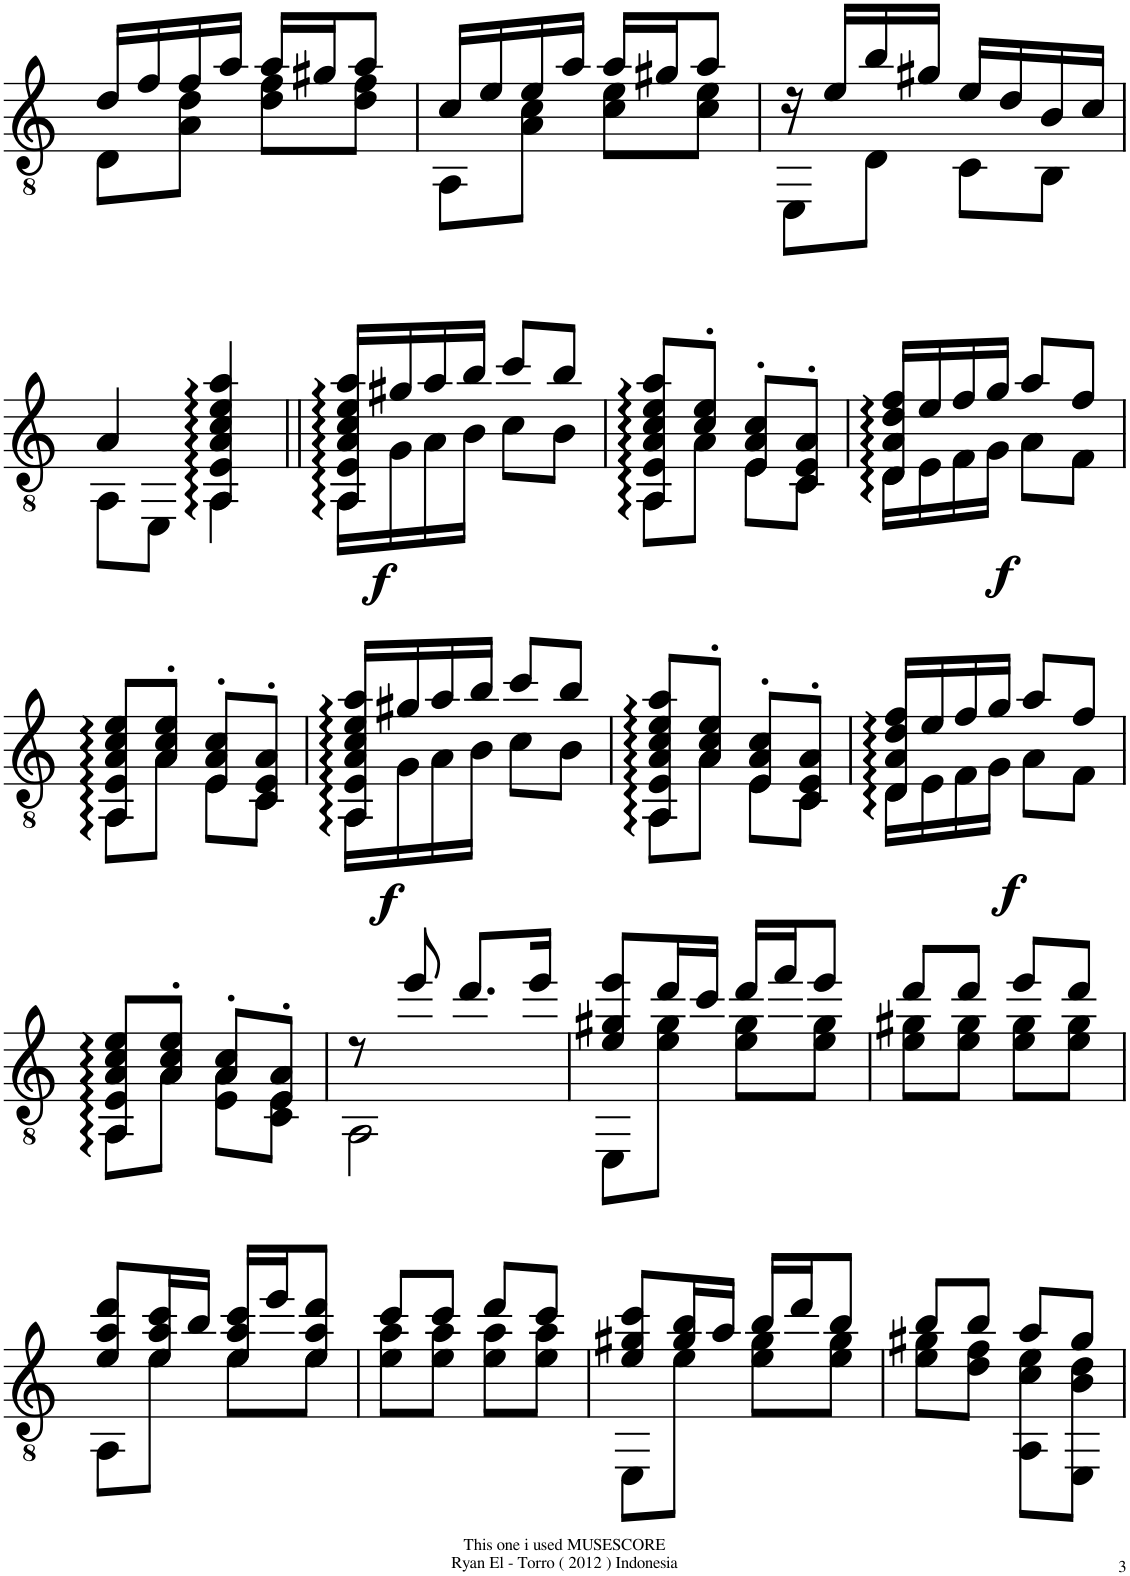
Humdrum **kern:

**kern	**dynam
*part1	*part1
*staff1	*staff1
*I"Guitar	*
!!LO:PB:g=z
*clefGv2	*
*k[]	*
*M2/4	*
=30	=30
*^	*
16d/LL	8D\L	.
16f/	.	.
16f/	8A\ 8d\J	.
16a/JJ	.	.
16a/LL	8d\ 8f\L	.
16g#X/J	.	.
8a/J	8d\ 8f\J	.
=31	=31	=31
16c/LL	8AA\L	.
16e/	.	.
16e/	8A\ 8c\J	.
16a/JJ	.	.
16a/LL	8c\ 8e\L	.
16g#X/J	.	.
8a/J	8c\ 8e\J	.
=32	=32	=32
16r	8EE\L	.
16e/LL	.	.
16b/	8D\J	.
16g#X/JJ	.	.
16e/LL	8C\L	.
16d/	.	.
16B/	8BB\J	.
16c/JJ	.	.
!!LO:LB:g=z	!!
=33	=33	=33
4A/	8AA\L	.
.	8EE\J	.
4AA/ 4E/ 4A/ 4c/ 4e/ 4a/	4AA\	.
=34||	=34||	=34||
!	!	!LO:DY:b
16AA/ 16E/ 16A/ 16c/ 16e/ 16a/LL	16AA\LL	f
16g#X/	16G\	.
16a/	16A\	.
16b/JJ	16B\JJ	.
8cc/L	8c\L	.
8b/J	8B\J	.
=35	=35	=35
8AA/ 8E/ 8A/ 8c/ 8e/ 8a/L	8AA\L	.
8c/' 8e/'J	8A\J	.
8E/' 8A/' 8c/'L	8E\L	.
8C/' 8E/' 8A/'J	8C\J	.
=36	=36	=36
!	!	!LO:DY:b
16D/ 16A/ 16d/ 16f/LL	16D\LL	f
16e/	16E\	.
16f/	16F\	.
16g/JJ	16G\JJ	.
8a/L	8A\L	.
8f/J	8F\J	.
!!LO:LB:g=z	!!
=37	=37	=37
8AA/ 8E/ 8A/ 8c/ 8e/L	8AA\L	.
8A/' 8c/' 8e/'J	8A\J	.
8E/' 8A/' 8c/'L	8E\L	.
8C/' 8E/' 8A/'J	8C\J	.
=38	=38	=38
!	!	!LO:DY:b
16AA/ 16E/ 16A/ 16c/ 16e/ 16a/LL	16AA\LL	f
16g#X/	16G\	.
16a/	16A\	.
16b/JJ	16B\JJ	.
8cc/L	8c\L	.
8b/J	8B\J	.
=39	=39	=39
8AA/ 8E/ 8A/ 8c/ 8e/ 8a/L	8AA\L	.
8A/' 8c/' 8e/'J	8A\J	.
8E/' 8A/' 8c/'L	8E\L	.
8C/' 8E/' 8A/'J	8C\J	.
=40	=40	=40
!	!	!LO:DY:b
16D/ 16A/ 16d/ 16f/LL	16D\LL	f
16e/	16E\	.
16f/	16F\	.
16g/JJ	16G\JJ	.
8a/L	8A\L	.
8f/J	8F\J	.
!!LO:LB:g=z	!!
=41	=41	=41
8AA/ 8E/ 8A/ 8c/ 8e/L	8AA\L	.
8A/' 8c/' 8e/'J	8A\J	.
8A/' 8c/'L	8E\ 8A\L	.
8E/' 8A/'J	8C\ 8E\J	.
=42	=42	=42
8r	2AA\	.
8ee/	.	.
8.dd/L	.	.
16ee/Jk	.	.
=43	=43	=43
8e/ 8g#X/ 8ee/L	8EE\L	.
16dd/L	8e\ 8g#\J	.
16cc/JJ	.	.
16dd/LL	8e\ 8g#\L	.
16ff/J	.	.
8ee/J	8e\ 8g#\J	.
=44	=44	=44
8dd/L	8e\ 8g#X\L	.
8dd/J	8e\ 8g#\J	.
8ee/L	8e\ 8g#\L	.
8dd/J	8e\ 8g#\J	.
!!LO:LB:g=z	!!
=45	=45	=45
8e/ 8a/ 8dd/L	8AA\L	.
16e/ 16a/ 16cc/L	8e\J	.
16b/JJ	.	.
16e/ 16a/ 16cc/LL	8e\L	.
16ee/J	.	.
8e/ 8a/ 8dd/J	8e\J	.
=46	=46	=46
8cc/L	8e\ 8a\L	.
8cc/J	8e\ 8a\J	.
8dd/L	8e\ 8a\L	.
8cc/J	8e\ 8a\J	.
=47	=47	=47
8e/ 8g#X/ 8cc/L	8EE\L	.
16g#/ 16b/L	8e\J	.
16a/JJ	.	.
16b/LL	8e\ 8g#\L	.
16dd/J	.	.
8b/J	8e\ 8g#\J	.
=48	=48	=48
8b/L	8e\ 8g#X\L	.
8b/J	8d\ 8f\J	.
8a/L	8AA\ 8c\ 8e\L	.
8g#/J	8EE\ 8B\ 8d\J	.
*v	*v	*
=	=
*-	*-
